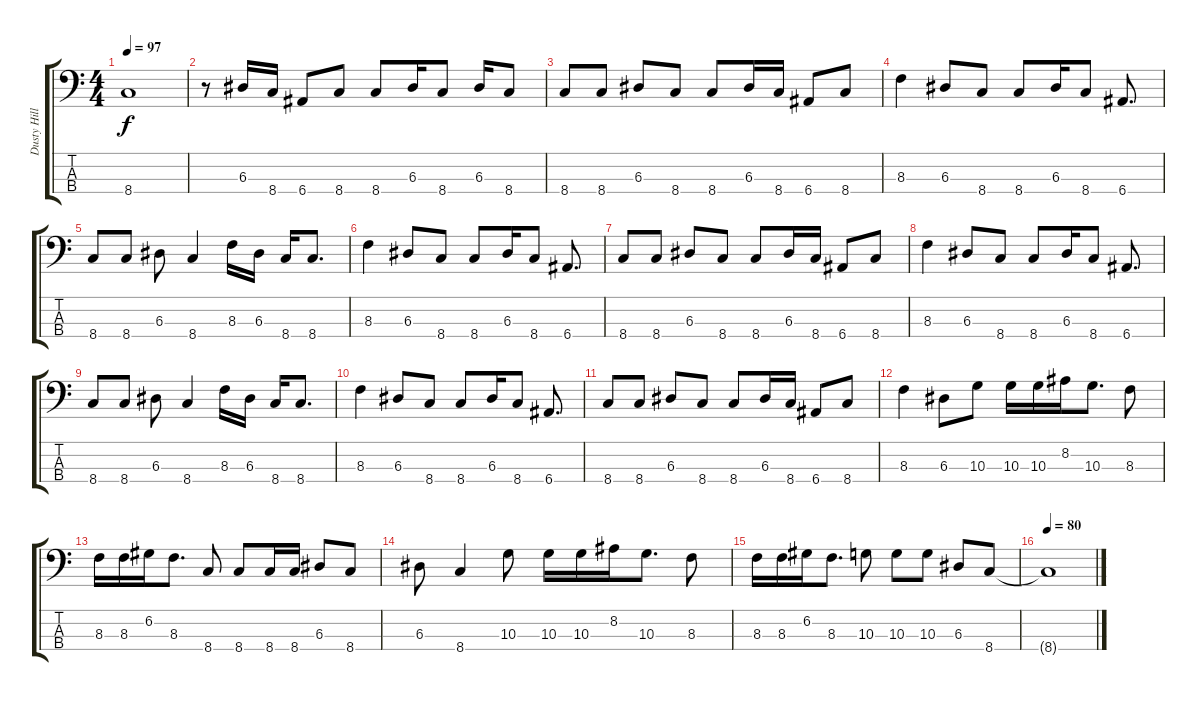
\track ("Dusty Hill Bass" "Dusty Hill") {instrument electricbassfinger}
\staff {score tabs}
\tuning (G2 D2 A1 E1) {hide}
\ts (4 4)
\tempo 97
\clef f4
\ks c
8.4{t}.1{dy f} |
r.8 6.3.16 8.4.16 6.4.8 8.4.8 8.4.8 6.3.16 8.4.8 6.3.16 8.4.8 |
8.4.8 8.4.8 6.3.8 8.4.8 8.4.8 6.3.16 8.4.16 6.4.8 8.4.8 |
8.3.4 6.3.8 8.4.8 8.4.8 6.3.16 8.4.8 6.4.8{d} |
8.4.8 8.4.8 6.3.8 8.4.4 8.3.16 6.3.16 8.4.16 8.4.8{d} |
8.3.4 6.3.8 8.4.8 8.4.8 6.3.16 8.4.8 6.4.8{d} |
8.4.8 8.4.8 6.3.8 8.4.8 8.4.8 6.3.16 8.4.16 6.4.8 8.4.8 |
8.3.4 6.3.8 8.4.8 8.4.8 6.3.16 8.4.8 6.4.8{d} |
8.4.8 8.4.8 6.3.8 8.4.4 8.3.16 6.3.16 8.4.16 8.4.8{d} |
8.3.4 6.3.8 8.4.8 8.4.8 6.3.16 8.4.8 6.4.8{d} |
8.4.8 8.4.8 6.3.8 8.4.8 8.4.8 6.3.16 8.4.16 6.4.8 8.4.8 |
8.3.4 6.3.8 10.3.8 10.3.16 10.3.16 8.2.16 10.3.8{d} 8.3.8 |
8.3.16 8.3.16 6.2.16 8.3.8{d} 8.4.8 8.4.8 8.4.16 8.4.16 6.3.8 8.4.8 |
6.3.8 8.4.4 10.3.8 10.3.16 10.3.16 8.2.16 10.3.8{d} 8.3.8 |
8.3.16 8.3.16 6.2.16 8.3.8{d} 10.3.8 10.3.8 10.3.8 6.3.8 8.4.8 |
\tempo 80
8.4{t}.1
